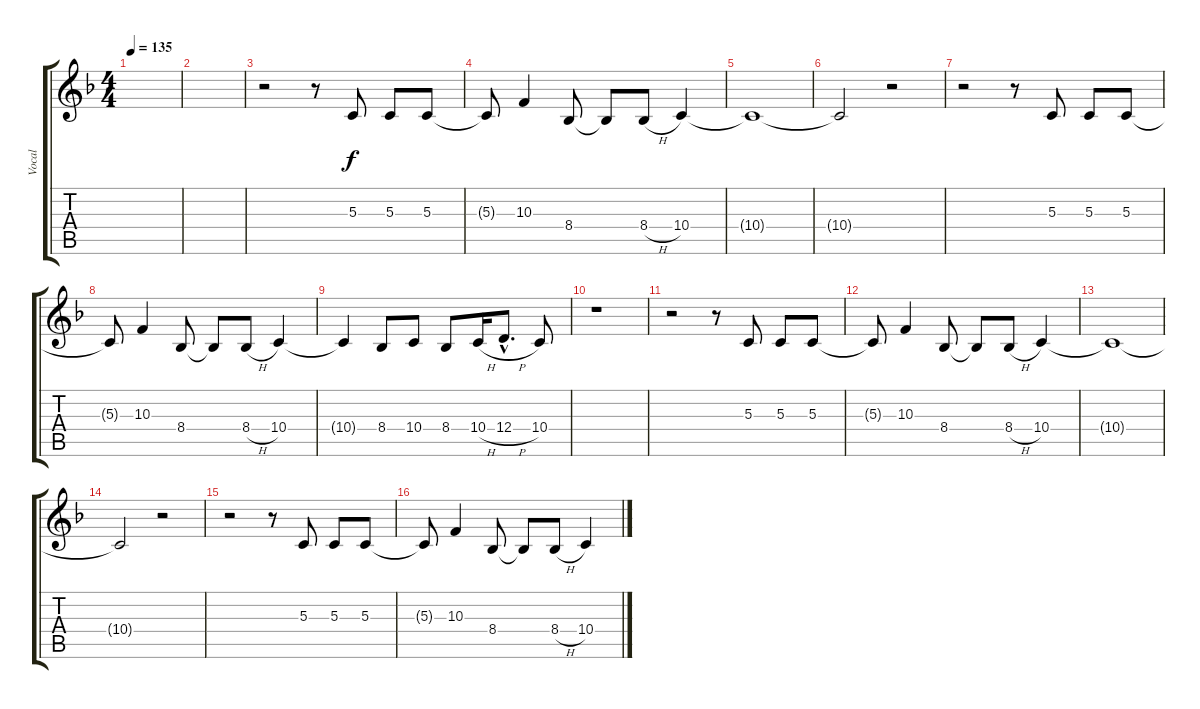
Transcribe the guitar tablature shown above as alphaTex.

\track ("Vocal" "Vocal") {instrument flute}
\staff {score tabs}
\tuning (E4 B3 G3 D3 A2 E2) {hide}
\ts (4 4)
\tempo 135
\clef g2
\ks f
|
|
r.2 r.8 5.3.8 5.3.8 5.3.8 |
5.3{t}.8 10.3.4 8.4.8 8.4{t}.8 8.4{h}.8 10.4.4 |
10.4{t}.1 |
10.4{t}.2 r.2 |
r.2 r.8 5.3.8 5.3.8 5.3.8 |
5.3{t}.8 10.3.4 8.4.8 8.4{t}.8 8.4{h}.8 10.4.4 |
10.4{t}.4 8.4.8 10.4.8 8.4.8 10.4{h}.16 12.4{h hac}.8{d} 10.4.8 |
r.1 |
r.2 r.8 5.3.8 5.3.8 5.3.8 |
5.3{t}.8 10.3.4 8.4.8 8.4{t}.8 8.4{h}.8 10.4.4 |
10.4{t}.1 |
10.4{t}.2 r.2 |
r.2 r.8 5.3.8 5.3.8 5.3.8 |
5.3{t}.8 10.3.4 8.4.8 8.4{t}.8 8.4{h}.8 10.4.4
